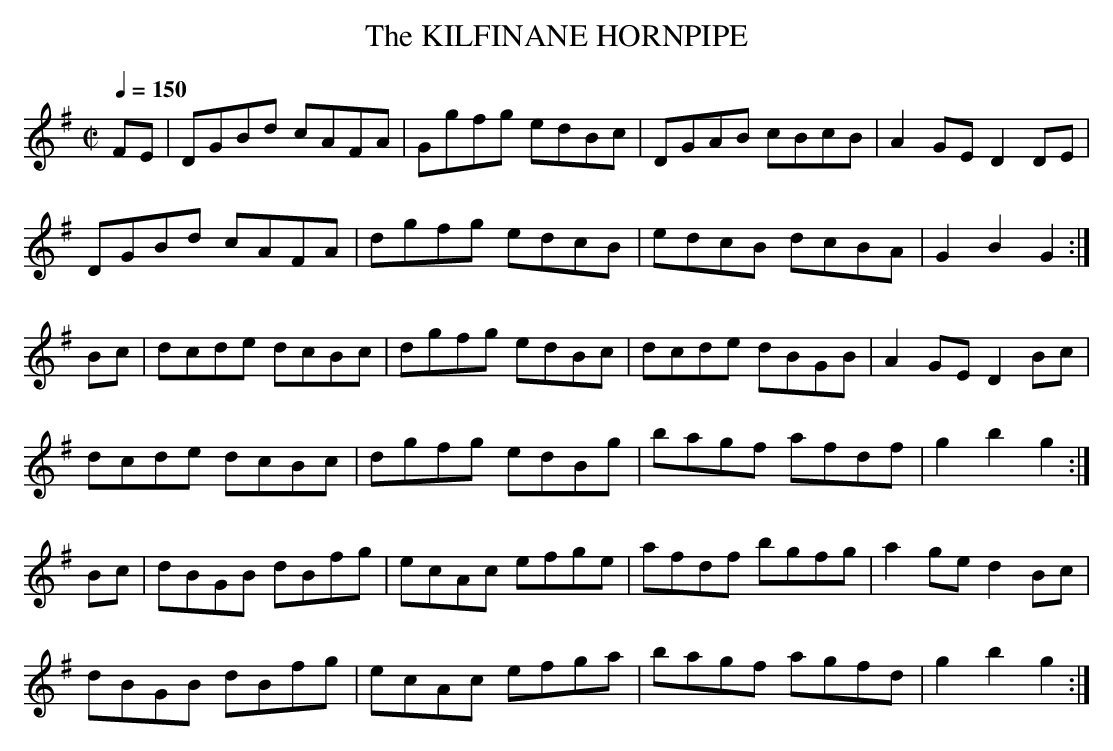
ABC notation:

X:1
T:KILFINANE HORNPIPE, The
Q:1/4=150
M:C|
L:1/8
K:G
FE|DGBd cAFA|Ggfg edBc|DGAB cBcB|A2GE D2DE|
DGBd cAFA|dgfg edcB|edcB dcBA|G2B2G2:|
Bc|dcde dcBc|dgfg edBc|dcde dBGB|A2GE D2Bc|
dcde dcBc|dgfg edBg|bagf afdf|g2b2g2:|
Bc|dBGB dBfg|ecAc efge|afdf bgfg|a2ge d2Bc|
dBGB dBfg|ecAc efga|bagf agfd|g2b2g2:|
